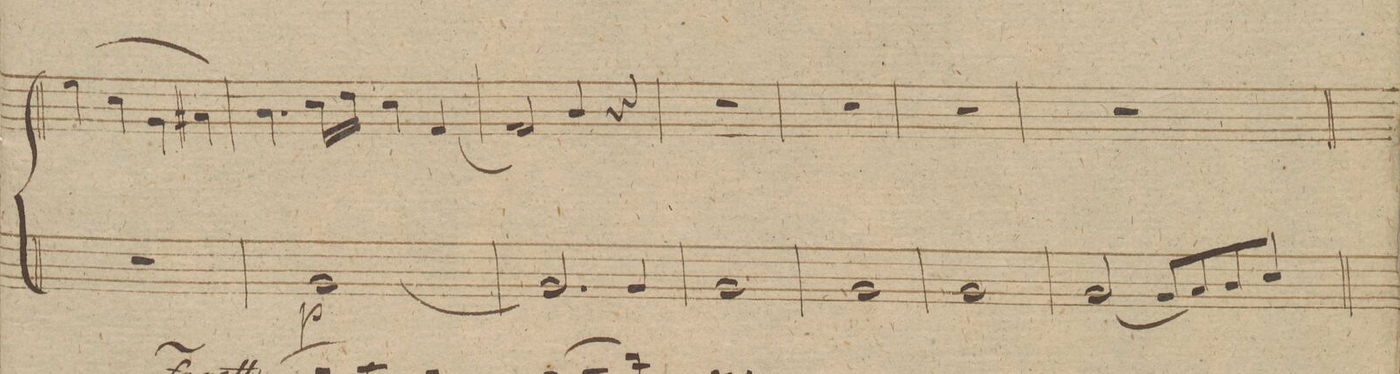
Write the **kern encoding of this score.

**kern
*I"Organo.
*clefF4
*k[f#c#g#d#]
*met(c|)
*M2/2
1r
=61
[1BB/
=62
2.BB/]
4BB/
=63
1BB/
=64
1BB/
=65
1BB/
=66
(2BB/
8BB/L)
8C#/
8D#\
8E\J
=67
*-
